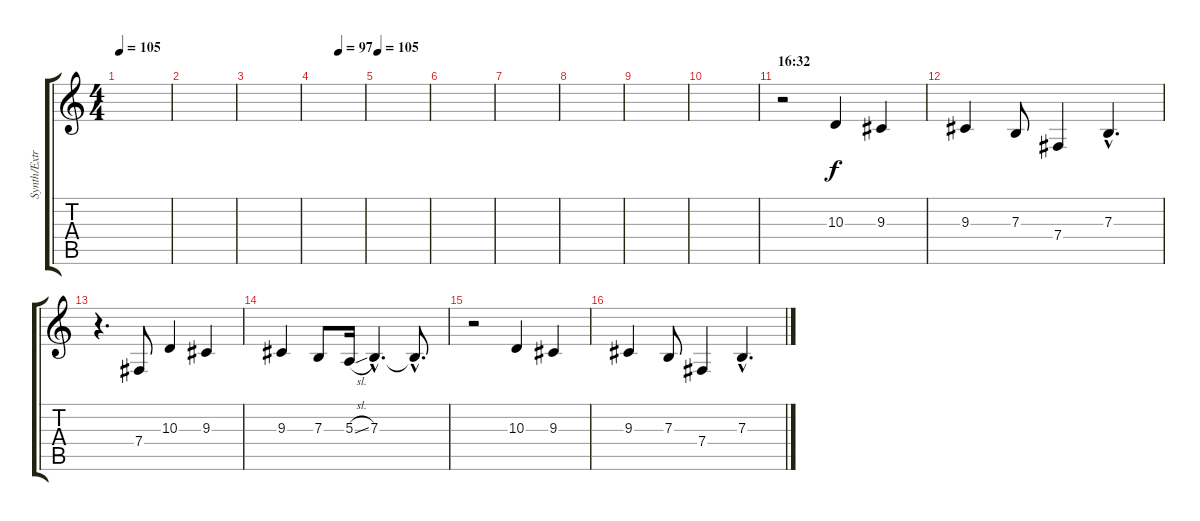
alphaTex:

\track ("Synth/Extra Guitar I/Vocals" "Synth/Extr") {instrument pad3polysynth}
\staff {score tabs}
\tuning (Db4 Ab3 E3 B2 Gb2 Db2) {hide}
\ts (4 4)
\tempo 105
\clef g2
\ks c
|
|
|
\tempo (97 0.5)
|
\tempo 105
|
|
|
|
|
|
\section ("" "16:32")
r.2 10.3.4{volume 13 instrument altosax} 9.3.4 |
9.3.4 7.3.8 7.4.4 7.3{hac}.4{d} |
r.4{d} 7.4.8 10.3.4 9.3.4 |
9.3.4 7.3.8 5.3{sl}.16 7.3{hac}.4{d} 7.3{hac t}.8{d} |
r.2 10.3.4 9.3.4 |
9.3.4 7.3.8 7.4.4 7.3{hac}.4{d}
